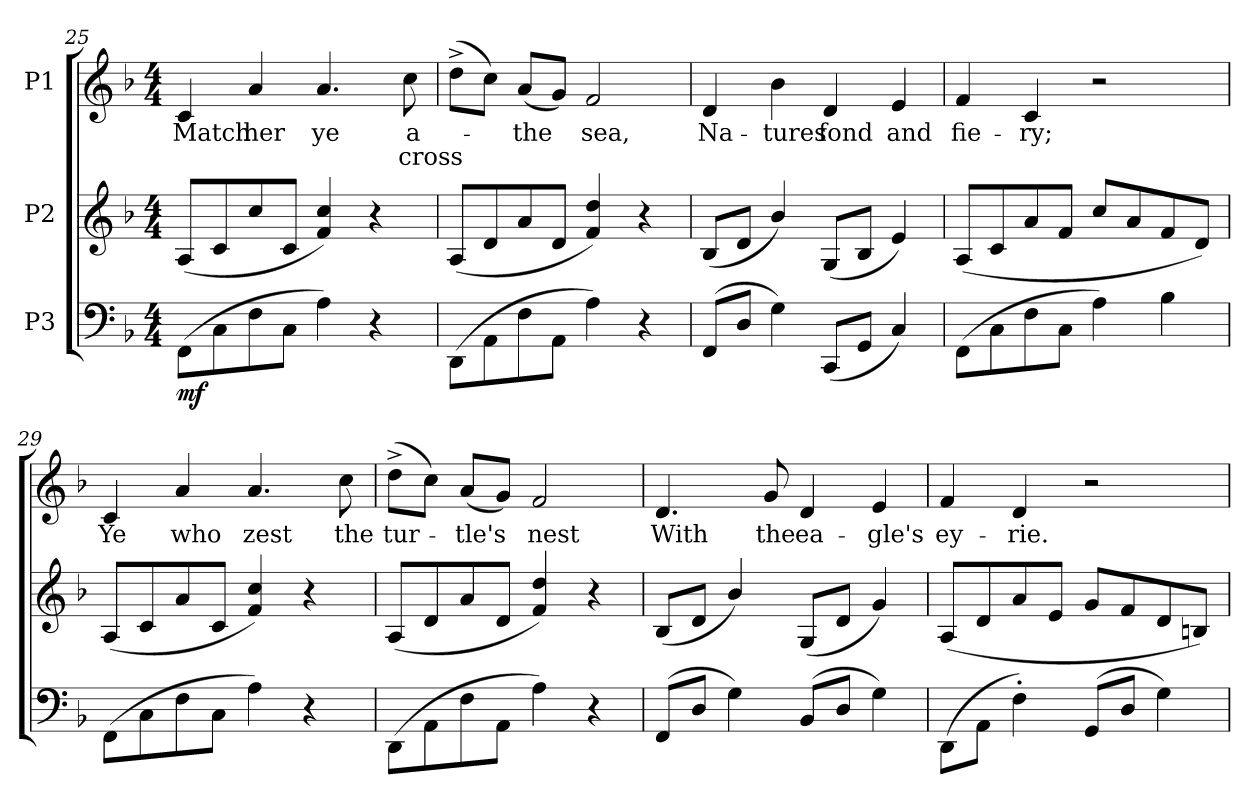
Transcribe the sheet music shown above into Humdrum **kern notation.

**kern	**dynam	**kern	**kern	**text	**text
*part3	*part3	*part2	*part1	*part1	*part1
*staff3	*staff3	*staff2	*staff1	*staff1	*staff1
*I"P3	*	*I"P2	*I"P1	*	*
*clefF4	*	*clefG2	*clefG2	*	*
*k[b-]	*	*k[b-]	*k[b-]	*	*
*F:	*	*F:	*F:	*	*
*M4/4	*	*M4/4	*M4/4	*	*
=25	=25	=25	=25	=25	=25
!	!	!	!	!LO:LY:b:color=#000000	!
(8FFi\L	mf	(8Ai/L	4ci/	Match	.
8Ci\	.	8ci/	.	.	.
!	!	!	!	!LO:LY:b:color=#000000	!
8Fi\	.	8cci/	4ai/	her	.
8Ci\J	.	8ci/J	.	.	.
!	!	!	!	!LO:LY:b:color=#000000	!
4Ai\)	.	4fi/ 4cci)	4.ai/	ye	.
4r	.	4r	.	.	.
!	!	!	!	!LO:LY:b:color=#000000	!LO:LY:b:color=#000000
.	.	.	8cci\	a-	-cross
=26	=26	=26	=26	=26	=26
(8DDi\L	.	(8Ai/L	(8dd^i\L	.	.
8AAi\	.	8di/	8cci\J)	.	.
!	!	!	!	!LO:LY:b:color=#000000	!
8Fi\	.	8ai/	(8ai/L	the	.
8AAi\J	.	8di/J	8gi/J)	.	.
!	!	!	!	!LO:LY:b:color=#000000	!
4Ai\)	.	4fi/ 4ddi)	2fi/	sea,	.
4r	.	4r	.	.	.
!!LO:LB:g=z
=27	=27	=27	=27	=27	=27
!	!	!	!	!LO:LY:b:color=#000000	!
(8FFi/L	.	(8B-i/L	4di/	Na-	.
8Di/J	.	8di/J	.	.	.
!	!	!	!	!LO:LY:b:color=#000000	!
4Gi\)	.	4b-i/)	4b-i\	-tures	.
!	!	!	!	!LO:LY:b:color=#000000	!
(8CCi/L	.	(8Gi/L	4di/	fond	.
8GGi/J	.	8B-i/J	.	.	.
!	!	!	!	!LO:LY:b:color=#000000	!
4Ci/)	.	4ei/)	4ei/	and	.
=28	=28	=28	=28	=28	=28
!	!	!	!	!LO:LY:b:color=#000000	!
(8FFi\L	.	(8Ai/L	4fi/	fie-	.
8Ci\	.	8ci/	.	.	.
!	!	!	!	!LO:LY:b:color=#000000	!
8Fi\	.	8ai/	4ci/	-ry;	.
8Ci\J	.	8fi/J	.	.	.
4Ai\)	.	8cci/L	2r	.	.
.	.	8ai/	.	.	.
4B-i\	.	8fi/	.	.	.
.	.	8di/J)	.	.	.
=29	=29	=29	=29	=29	=29
!	!	!	!	!LO:LY:b:color=#000000	!
(8FFi\L	.	(8Ai/L	4ci/	Ye	.
8Ci\	.	8ci/	.	.	.
!	!	!	!	!LO:LY:b:color=#000000	!
8Fi\	.	8ai/	4ai/	who	.
8Ci\J	.	8ci/J	.	.	.
!	!	!	!	!LO:LY:b:color=#000000	!
4Ai\)	.	4fi/ 4cci)	4.ai/	zest	.
4r	.	4r	.	.	.
!	!	!	!	!LO:LY:b:color=#000000	!
.	.	.	8cci\	the	.
=30	=30	=30	=30	=30	=30
!	!	!	!	!LO:LY:b:color=#000000	!
(8DDi\L	.	(8Ai/L	(8dd^i\L	tur-	.
8AAi\	.	8di/	8cci\J)	.	.
!	!	!	!	!LO:LY:b:color=#000000	!
8Fi\	.	8ai/	(8ai/L	-tle's	.
8AAi\J	.	8di/J	8gi/J)	.	.
!	!	!	!	!LO:LY:b:color=#000000	!
4Ai\)	.	4fi/ 4ddi)	2fi/	nest	.
4r	.	4r	.	.	.
!!LO:PB:g=z
=31	=31	=31	=31	=31	=31
!	!	!	!	!LO:LY:b:color=#000000	!
(8FFi/L	.	(8B-i/L	4.di/	With	.
8Di/J	.	8di/J	.	.	.
4Gi\)	.	4b-i/)	.	.	.
!	!	!	!	!LO:LY:b:color=#000000	!
.	.	.	8gi/	the	.
!	!	!	!	!LO:LY:b:color=#000000	!
(8BB-i/L	.	(8Gi/L	4di/	ea-	.
8Di/J	.	8di/J	.	.	.
!	!	!	!	!LO:LY:b:color=#000000	!
4Gi\)	.	4gi/)	4ei/	-gle's	.
=32	=32	=32	=32	=32	=32
!	!	!	!	!LO:LY:b:color=#000000	!
(8DDi\L	.	(8Ai/L	4fi/	ey-	.
8AAi\J	.	8di/	.	.	.
!	!	!	!	!LO:LY:b:color=#000000	!
4F'i\)	.	8ai/	4di/	-rie.	.
.	.	8ei/J	.	.	.
(8GGi/L	.	8gi/L	2r	.	.
8Di/J	.	8fi/	.	.	.
4Gi\)	.	8di/	.	.	.
.	.	8Bni/J)	.	.	.
=	=	=	=	=	=
*-	*-	*-	*-	*-	*-
